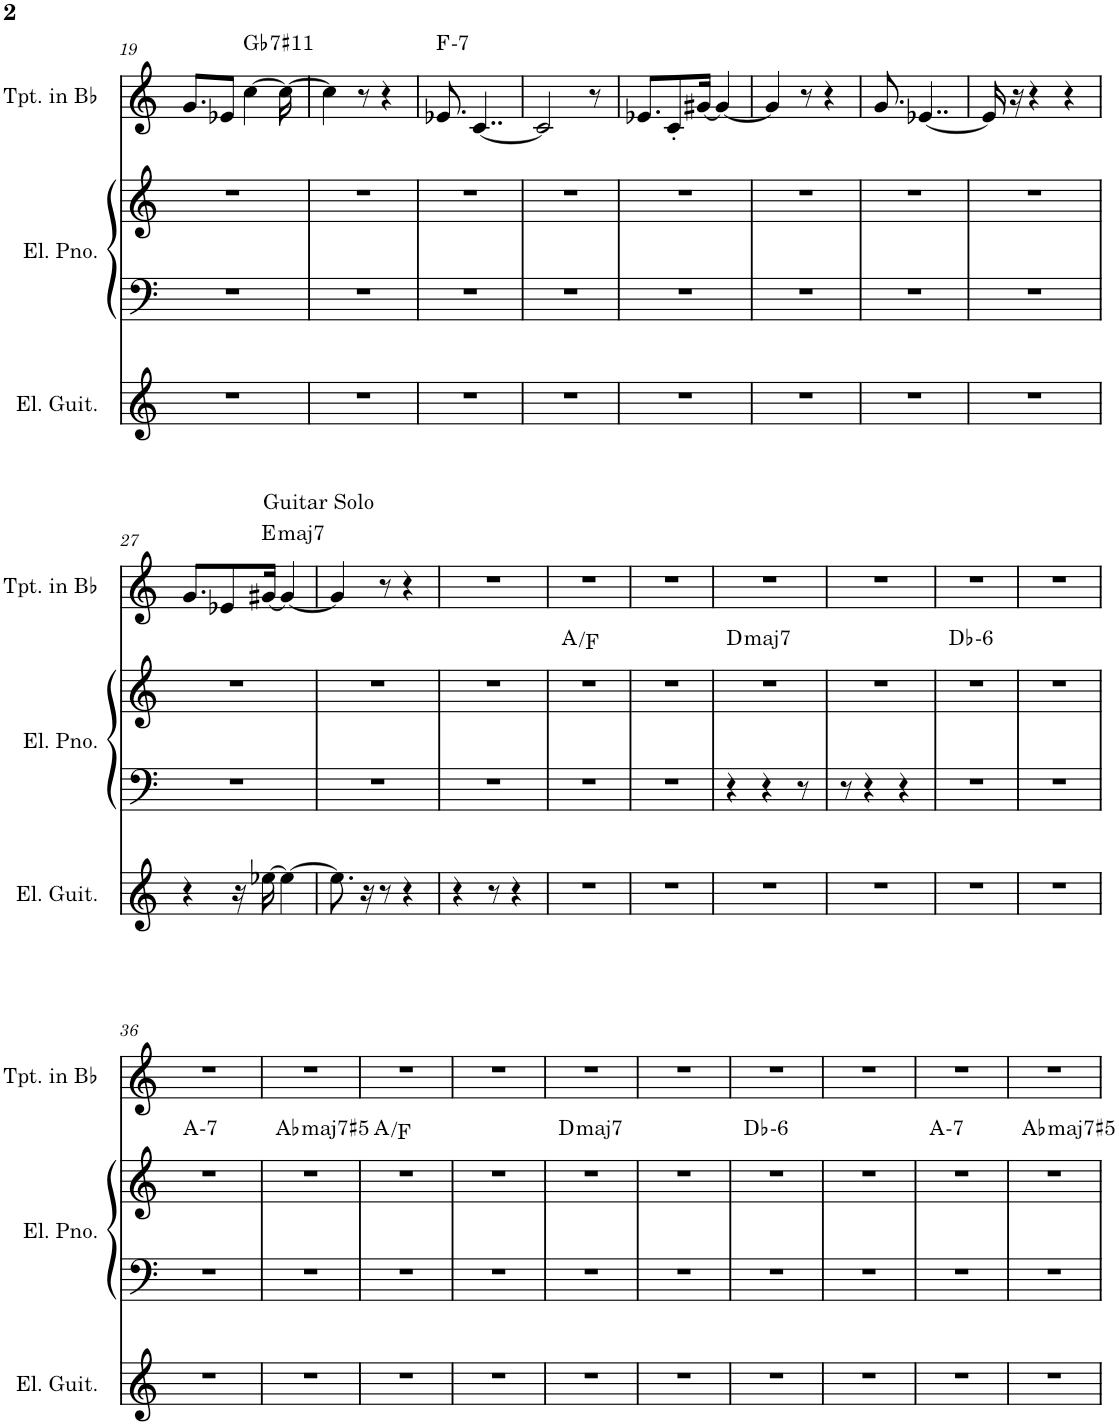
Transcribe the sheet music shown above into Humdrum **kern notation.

**kern	**kern	**kern	**harte	**kern	**harte
*part3	*part2	*part2	*part2	*part1	*part1
*staff4	*staff3	*staff2	*	*staff1	*
*I"Electric Guitar	*I"Electric Piano	*	*	*I"Trumpet in Bb	*
*I'El. Guit.	*I'El. Pno.	*	*	*I'Tpt. in Bb	*
!!LO:PB:g=z
*clefG2	*clefF4	*clefG2	*	*clefG2	*
*	*	*	*	*Trd1c2	*
*k[]	*k[]	*k[]	*	*k[]	*
*M5/8	*M5/8	*M5/8	*	*M5/8	*
=19	=19	=19	=19	=19	=19
8%5r	8%5r	8%5r	.	8.g/L	.
.	.	.	.	8e-X/J	.
!	!	!	!	!	!LO:H:kt=7
.	.	.	.	[4cc\	Gb:7(#11)
.	.	.	.	16cc\_	.
=20	=20	=20	=20	=20	=20
8%5r	8%5r	8%5r	.	4cc\]	.
.	.	.	.	8r	.
.	.	.	.	4r	.
=21	=21	=21	=21	=21	=21
!	!	!	!	!	!LO:H:kt=7
8%5r	8%5r	8%5r	.	8.e-X/	F:min7
.	.	.	.	[4..c/	.
=22	=22	=22	=22	=22	=22
8%5r	8%5r	8%5r	.	2c/]	.
.	.	.	.	8r	.
=23	=23	=23	=23	=23	=23
8%5r	8%5r	8%5r	.	8.e-X/L	.
.	.	.	.	8c'/	.
.	.	.	.	[16g#X/Jk	.
.	.	.	.	4g#/_	.
=24	=24	=24	=24	=24	=24
8%5r	8%5r	8%5r	.	4g#/]	.
.	.	.	.	8r	.
.	.	.	.	4r	.
=25	=25	=25	=25	=25	=25
8%5r	8%5r	8%5r	.	8.g/	.
.	.	.	.	[4..e-X/	.
=26	=26	=26	=26	=26	=26
8%5r	8%5r	8%5r	.	16e-/]	.
.	.	.	.	16r	.
.	.	.	.	4r	.
.	.	.	.	4r	.
!!LO:LB:g=z
=27	=27	=27	=27	=27	=27
4r	8%5r	8%5r	.	8.g/L	.
.	.	.	.	8e-X/	.
16r	.	.	.	.	.
!	!	!	!	!LO:TX:a:t=Guitar Solo	!LO:H:kt=maj7
[16ee-X\	.	.	.	[16g#X/Jk	E:maj7
4ee-\_	.	.	.	4g#/_	.
=28	=28	=28	=28	=28	=28
8.ee-\]	8%5r	8%5r	.	4g#/]	.
16r	.	.	.	.	.
8r	.	.	.	8r	.
4r	.	.	.	4r	.
=29	=29	=29	=29	=29	=29
4r	8%5r	8%5r	.	8%5r	.
8r	.	.	.	.	.
4r	.	.	.	.	.
=30	=30	=30	=30	=30	=30
8%5r	8%5r	8%5r	A:maj/b6	8%5r	.
=31	=31	=31	=31	=31	=31
8%5r	8%5r	8%5r	.	8%5r	.
=32	=32	=32	=32	=32	=32
!	!	!	!LO:H:kt=maj7	!	!
8%5r	4r	8%5r	D:maj7	8%5r	.
.	4r	.	.	.	.
.	8r	.	.	.	.
=33	=33	=33	=33	=33	=33
8%5r	8r	8%5r	.	8%5r	.
.	4r	.	.	.	.
.	4r	.	.	.	.
=34	=34	=34	=34	=34	=34
!	!	!	!LO:H:kt=6	!	!
8%5r	8%5r	8%5r	Db:min6	8%5r	.
=35	=35	=35	=35	=35	=35
8%5r	8%5r	8%5r	.	8%5r	.
!!LO:LB:g=z
=36	=36	=36	=36	=36	=36
!	!	!	!LO:H:kt=7	!	!
8%5r	8%5r	8%5r	A:min7	8%5r	.
=37	=37	=37	=37	=37	=37
!	!	!	!LO:H:kt=maj7	!	!
8%5r	8%5r	8%5r	Ab:(3,#5,7)	8%5r	.
=38	=38	=38	=38	=38	=38
8%5r	8%5r	8%5r	A:maj/b6	8%5r	.
=39	=39	=39	=39	=39	=39
8%5r	8%5r	8%5r	.	8%5r	.
=40	=40	=40	=40	=40	=40
!	!	!	!LO:H:kt=maj7	!	!
8%5r	8%5r	8%5r	D:maj7	8%5r	.
=41	=41	=41	=41	=41	=41
8%5r	8%5r	8%5r	.	8%5r	.
=42	=42	=42	=42	=42	=42
!	!	!	!LO:H:kt=6	!	!
8%5r	8%5r	8%5r	Db:min6	8%5r	.
=43	=43	=43	=43	=43	=43
8%5r	8%5r	8%5r	.	8%5r	.
=44	=44	=44	=44	=44	=44
!	!	!	!LO:H:kt=7	!	!
8%5r	8%5r	8%5r	A:min7	8%5r	.
=45	=45	=45	=45	=45	=45
!	!	!	!LO:H:kt=maj7	!	!
8%5r	8%5r	8%5r	Ab:(3,#5,7)	8%5r	.
=	=	=	=	=	=
*-	*-	*-	*-	*-	*-
